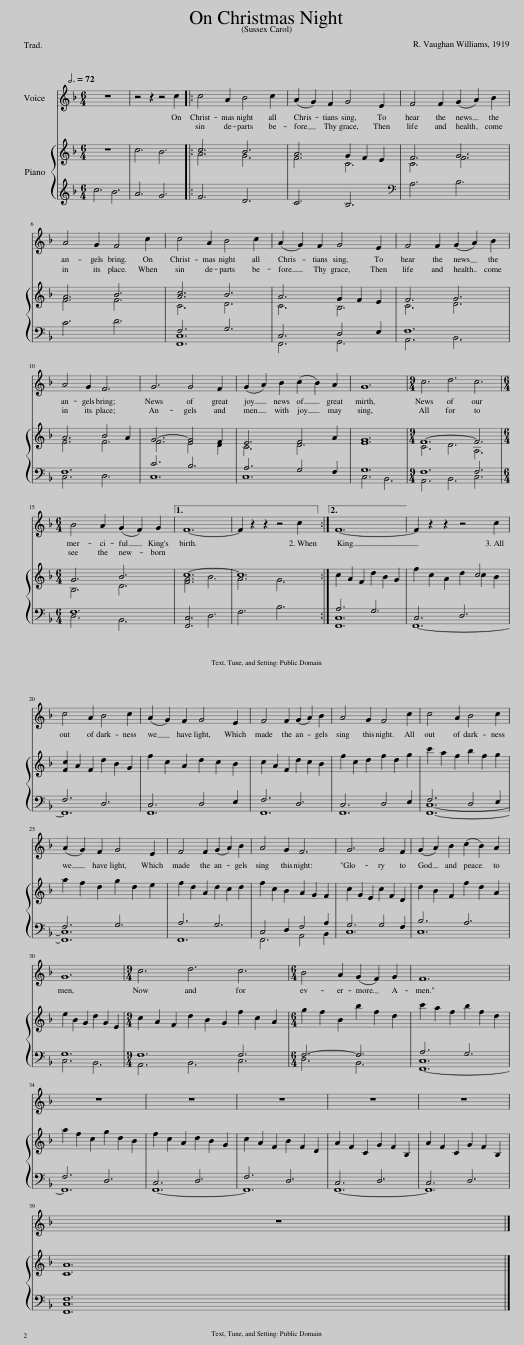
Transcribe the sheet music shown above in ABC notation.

X:1
%%score 1 { ( 2 4 ) | ( 3 5 6 ) }
L:1/8
Q:3/4=72
M:6/4
I:linebreak $
K:F
V:1 treble
V:2 treble
V:4 treble
V:3 treble
V:5 treble
V:6 treble
V:1
 z12 | z4 z2 z4 c2 |: c4 A2 B4 c2 | (A2 G2) F2 G4 E2 | F4 F2 (G2 A2) B2 |$ %5
 A4 G2 F4 c2 | c4 A2 B4 c2 | (A2 G2) F2 G4 E2 | F4 F2 (G2 A2) B2 |$ A4 G2 F6 | %10
 G6 G4 F2 | (G2 A2) B2 (c2 B2) A2 | G12 |[M:9/4] c6 d6 c6 |$[M:6/4] B4 A2 (G2 F2) G2 |1 %15
 F12- || F2 z2 z2 z4 c2 :|2 F12- || F2 z2 z2 z4 c2 |$ c4 A2 B4 c2 | %20
 (A2 G2) F2 G4 E2 | F4 F2 (G2 A2) B2 | A4 G2 F4 c2 | c4 A2 B4 c2 |$ (A2 G2) F2 G4 E2 | %25
 F4 F2 (G2 A2) B2 | A4 G2 F6 | G6 G4 F2 | (G2 A2) B2 (c2 B2) A2 |$ G12 | %30
[M:9/4] c6 d6 c6 |[M:6/4] B4 A2 (G2 F2) G2 | F12 |$ z12 | z12 | %35
 z12 | z12 | z12 |$ z12 |] %39
V:2
 z12 | c6 B6 |: c6 B6 | A6 G2 F2 E2 | F6 G6 |$ %5
 A6 B6 | [Ac]6 B6 | A6 G2 F2 E2 | F6 G6 |$ A6 B4 A2 | %10
 G6- G4 F2 | E6 F4 A2 | [EG]12 |[M:9/4] F12- F6 |$[M:6/4] G6 B6 |1 %15
 c12- || c12 :|2 c2 A2 F2 d2 B2 G2 || f2 c2 A2 d2 c2 B2 |$ [Fc]2 A2 F2 d2 B2 G2 | %20
 f2 c2 A2 d2 c2 B2 | c2 A2 F2 d2 c2 B2 | f2 c2 d2 f2 d2 g2 | c'2 a2 f2 b2 f2 g2 |$ a2 f2 d2 g2 d2 e2 | %25
 f2 d2 A2 d2 c2 d2 | f2 c2 B2 A2 G2 F2 | c2 G2 E2 c2 F2 D2 | d2 B2 F2 f2 d2 A2 |$ e2 B2 G2 d2 G2 E2 | %30
[M:9/4] c2 A2 F2 d2 B2 G2 f2 c2 A2 |[M:6/4] g2 f2 B2 b2 f2 d2 | c'2 a2 f2 b2 f2 d2 |$ a2 f2 c2 g2 d2 B2 | f2 c2 A2 d2 B2 G2 | %35
 c2 A2 F2 B2 F2 D2 | A2 F2 C2 G2 F2 B,2 | A2 F2 C2 G2 F2 B,2 |$ [CA]12 |] %39
V:3
 c6 B6 | A6 G6 |: F6 D6 | C6 B,6 |[K:bass] A,6 B,6 |$ %5
 C6 D6 | F,6 G,6 | C,6 D,4 E,2 | F,12 |$ F,12 | %10
 C6 B,6 | A,6 G,4 F,2 | G,12 |[M:9/4] F,12 F,6 |$[M:6/4] F,12 |1 %15
 [F,,C,]6 D,6 || F,6 B,6 :|2 A,6 G,6 || C,6 D,6 |$ F,6 D,6 | %20
 C,6 D,4 E,2 | F,6 D,6 | C,6 D,4 E,2 | F,6 D,4 E,2 |$ F,6 G,6 | %25
 A,6 G,6 | C,4 D,2 F,4 A,2 | G,6 G,4 F,2 | B,6 A,6 |$ G,12 | %30
[M:9/4] F,12 F,6 |[M:6/4] F,6- F,6 | A,6 G,6 |$ F,6 D,6 | C,6 D,6 | %35
 F,6 D,6 | C,6 D,6 | C,6 D,6 |$ [F,,C,F,]12 |] %39
V:4
 x12 | x12 |: A6 G6 | F6 C6 | C6 F6 |$ %5
 F6 F6 | C6 D6 | C6 B,6 | C6 D6 |$ F6 F6 | %10
 F6 E4 D2 | C6 D6 | x12 |[M:9/4] C6 D6 A,6 |$[M:6/4] B,6 D6 |1 %15
 [FA]6 B6 || A6 G6 :|2 x12 || x6 x2 c4 |$ x12 | %20
 x12 | x12 | x12 | x12 |$ x12 | %25
 x12 | x12 | x12 | x12 |$ x12 | %30
[M:9/4] x18 |[M:6/4] x12 | x12 |$ x12 | x12 | %35
 x12 | x12 | x12 |$ x12 |] %39
V:5
 x12 | x12 |: x12 | x12 |[K:bass] x12 |$ %5
 x12 | C,12 | x12 | x12 |$ x12 | %10
 x12 | x12 | x12 |[M:9/4] x18 |$[M:6/4] x12 |1 %15
 x12 || x12 :|2 x12 || x12 |$ x12 | %20
 x12 | x12 | x12 | x12 |$ x12 | %25
 x12 | x12 | x12 | x12 |$ x12 | %30
[M:9/4] x18 |[M:6/4] x12 | C,12 |$ x12 | x12 | %35
 x12 | x12 | x12 |$ x12 |] %39
V:6
 x12 | x12 |: x12 | x12 |[K:bass] x12 |$ %5
 x12 | F,,12 | F,,6 G,,6 | A,,6 B,,6 |$ C,6 D,6 | %10
 C,12 | C,12 | C,6 B,,6 |[M:9/4] A,,6 B,,6 C,6 |$[M:6/4] D,6 B,,6 |1 %15
 x12 || x12 :|2 [F,,C,]12 || F,,12- |$ F,,12 | %20
 F,,12 | F,,12 | F,,12 | [F,,C,]12- |$ [F,,C,]12 | %25
 F,,12 | F,,6 A,,4 B,,2 | C,12 | C,12 |$ C,6 B,,6 | %30
[M:9/4] A,,6 B,,6 C,6 |[M:6/4] D,6 B,,6 | F,,12- |$ F,,12 | F,,12- | %35
 F,,12 | F,,12- | F,,12 |$ x12 |] %39
